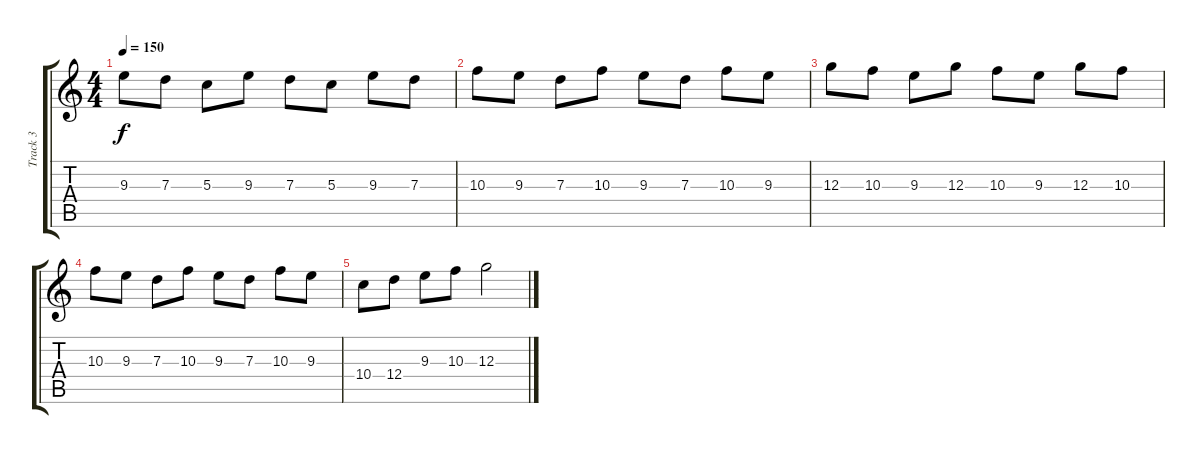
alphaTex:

\track ("Track 3" "Track 3") {instrument distortionguitar}
\staff {score tabs}
\tuning (E4 B3 G3 D3 A2 E2) {hide}
\ts (4 4)
\tempo 150
\clef g2
\ks c
9.3.8{dy f} 7.3.8 5.3.8 9.3.8 7.3.8 5.3.8 9.3.8 7.3.8 |
10.3.8 9.3.8 7.3.8 10.3.8 9.3.8 7.3.8 10.3.8 9.3.8 |
12.3.8 10.3.8 9.3.8 12.3.8 10.3.8 9.3.8 12.3.8 10.3.8 |
10.3.8 9.3.8 7.3.8 10.3.8 9.3.8 7.3.8 10.3.8 9.3.8 |
10.4.8 12.4.8 9.3.8 10.3.8 12.3.2
